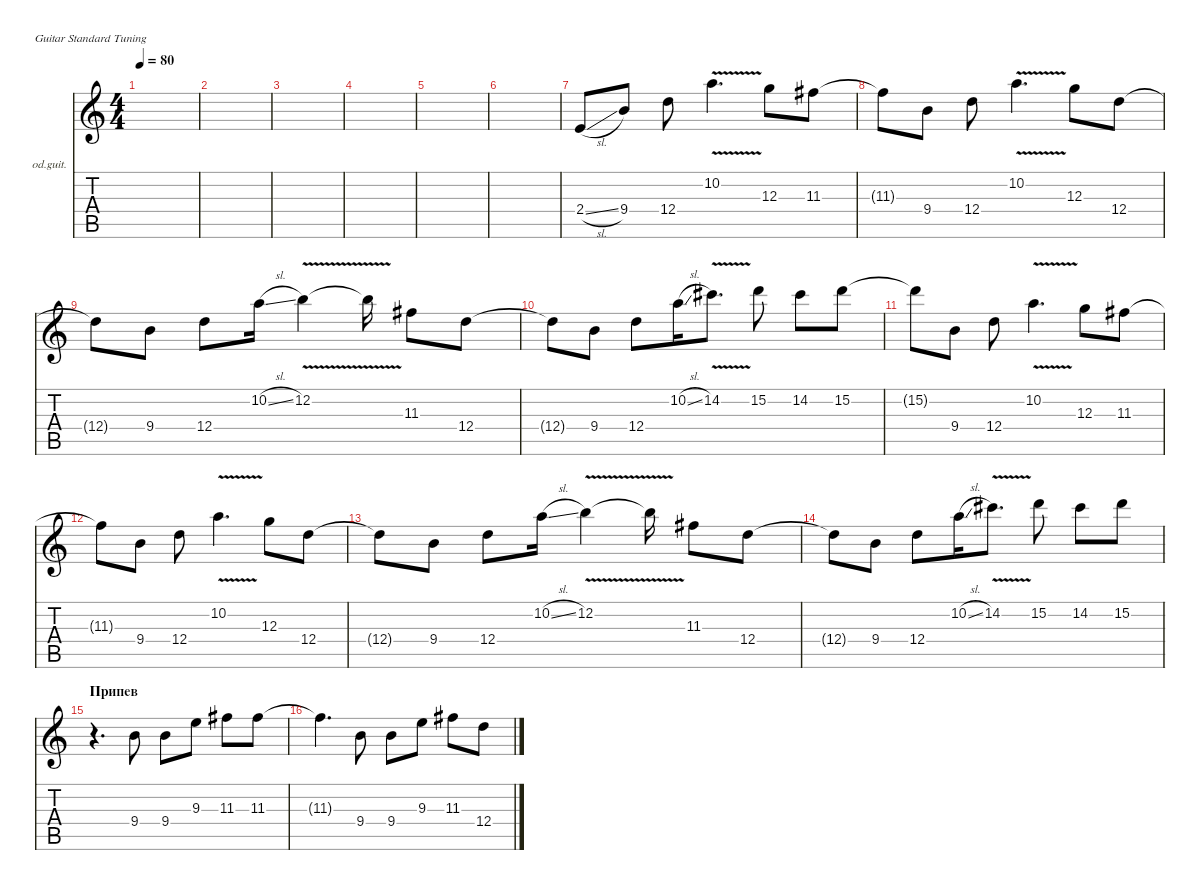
\defaultSystemsLayout 4
\hideDynamics
\bracketExtendMode nobrackets
\firstSystemTrackNameOrientation horizontal
\otherSystemsTrackNameOrientation horizontal
\track ("Overdriven Guitar" "od.guit.") {instrument overdrivenguitar}
\staff {score tabs}
\tuning (E4 B3 G3 D3 A2 E2)
\ts (4 4)
\tempo 80
\clef g2
\ks c
|
|
|
|
|
|
2.4{sl}.8{beam Up} 9.4.8{beam Up} 12.4.8{beam Down} 10.2{v}.4{d beam Down} 12.3.8{beam Down} 11.3{acc #}.8{beam Down} |
11.3{t acc #}.8{beam Down} 9.4.8{beam Down} 12.4.8{beam Down} 10.2{v}.4{d beam Down} 12.3.8{beam Down} 12.4.8{beam Down} |
12.4{t}.8{beam Down} 9.4.8{beam Down} 12.4.8{beam Down} 10.2{sl}.16{beam Down} 12.2{v}.4{beam Down} 12.2{v t}.16{beam Down} 11.3{acc #}.8{beam Down} 12.4.8{beam Down} |
12.4{t}.8{beam Down} 9.4.8{beam Down} 12.4.8{beam Down} 10.2{sl}.16{beam Down} 14.2{v acc #}.8{d beam Down} 15.2.8{beam Down} 14.2{acc #}.8{beam Down} 15.2.8{beam Down} |
15.2{t}.8{beam Down} 9.4.8{beam Down} 12.4.8{beam Down} 10.2{v}.4{d beam Down} 12.3.8{beam Down} 11.3{acc #}.8{beam Down} |
11.3{t acc #}.8{beam Down} 9.4.8{beam Down} 12.4.8{beam Down} 10.2{v}.4{d beam Down} 12.3.8{beam Down} 12.4.8{beam Down} |
12.4{t}.8{beam Down} 9.4.8{beam Down} 12.4.8{beam Down} 10.2{sl}.16{beam Down} 12.2{v}.4{beam Down} 12.2{v t}.16{beam Down} 11.3{acc #}.8{beam Down} 12.4.8{beam Down} |
12.4{t}.8{beam Down} 9.4.8{beam Down} 12.4.8{beam Down} 10.2{sl}.16{beam Down} 14.2{v acc #}.8{d beam Down} 15.2.8{beam Down} 14.2{acc #}.8{beam Down} 15.2.8{beam Down} |
\section ("" "Припев")
r.4{d beam Down} 9.4.8{beam Down} 9.4.8{beam Down} 9.3.8{beam Down} 11.3{acc #}.8{beam Down} 11.3{acc #}.8{beam Down} |
11.3{t acc #}.4{d beam Down} 9.4.8{beam Down} 9.4.8{beam Down} 9.3.8{beam Down} 11.3{acc #}.8{beam Down} 12.4.8{beam Down}
